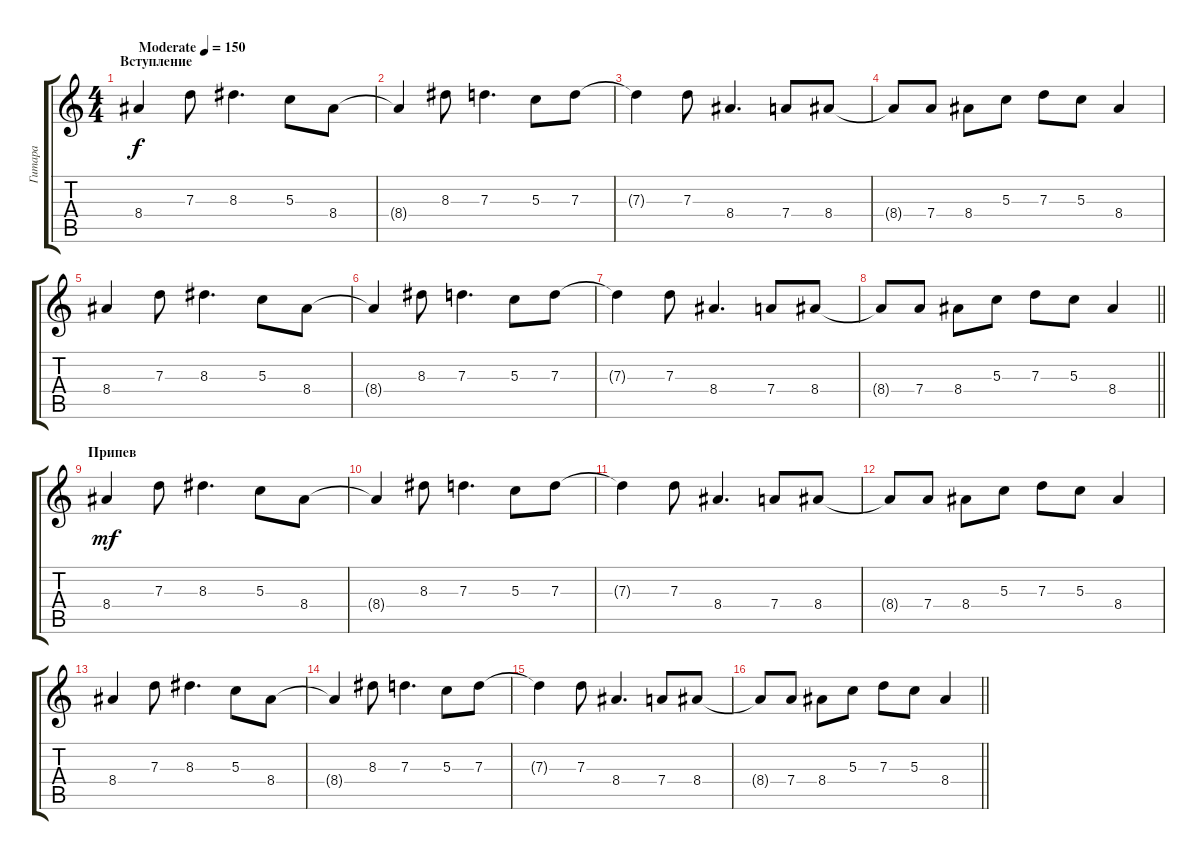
\track ("Гитара" "Гитара") {instrument overdrivenguitar}
\staff {score tabs}
\tuning (E4 B3 G3 D3 A2 E2) {hide}
\ts (4 4)
\section ("" "Вступление")
\tempo (150 "Moderate")
\clef g2
\ks c
8.4.4{dy f instrument overdrivenguitar} 7.3.8 8.3.4{d} 5.3.8 8.4.8 |
8.4{t}.4 8.3.8 7.3.4{d} 5.3.8 7.3.8 |
7.3{t}.4 7.3.8 8.4.4{d} 7.4.8 8.4.8 |
8.4{t}.8 7.4.8 8.4.8 5.3.8 7.3.8 5.3.8 8.4.4 |
8.4.4 7.3.8 8.3.4{d} 5.3.8 8.4.8 |
8.4{t}.4 8.3.8 7.3.4{d} 5.3.8 7.3.8 |
7.3{t}.4 7.3.8 8.4.4{d} 7.4.8 8.4.8 |
\barLineRight lightlight
8.4{t}.8 7.4.8 8.4.8 5.3.8 7.3.8 5.3.8 8.4.4 |
\section ("" "Припев")
8.4.4{dy mf volume 15} 7.3.8 8.3.4{d} 5.3.8 8.4.8 |
8.4{t}.4 8.3.8 7.3.4{d} 5.3.8 7.3.8 |
7.3{t}.4 7.3.8 8.4.4{d} 7.4.8 8.4.8 |
8.4{t}.8 7.4.8 8.4.8 5.3.8 7.3.8 5.3.8 8.4.4 |
8.4.4 7.3.8 8.3.4{d} 5.3.8 8.4.8 |
8.4{t}.4 8.3.8 7.3.4{d} 5.3.8 7.3.8 |
7.3{t}.4 7.3.8 8.4.4{d} 7.4.8 8.4.8 |
\barLineRight lightlight
8.4{t}.8 7.4.8 8.4.8 5.3.8 7.3.8 5.3.8 8.4.4
